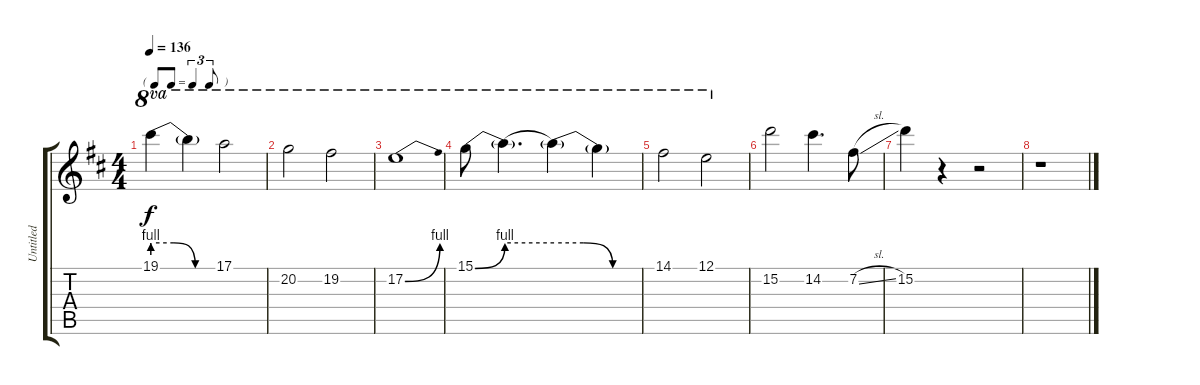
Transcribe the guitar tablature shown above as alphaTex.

\track ("Untitled" "Untitled") {instrument overdrivenguitar}
\staff {score tabs}
\tuning (E4 B3 G3 D3 A2 E2) {hide}
\ts (4 4)
\tf triplet8th
\tempo 136
\clef g2
\ks d
19.1{be (custom 0 4 20 4 40 0 60 0) t}.4{ot 8va dy f} 19.1{t}.4{ot 8va} 17.1.2{ot 8va} |
20.2.2{ot 8va} 19.2.2{ot 8va} |
17.2{be (bend 0 0 60 4)}.1{ot 8va} |
15.1{be (bend 0 0 60 4)}.8{ot 8va} 15.1{be (hold 0 4 60 4) t}.4{d ot 8va} 15.1{be (custom 0 4 20 4 40 0 60 0) t}.4{ot 8va} 15.1{t}.4{ot 8va} |
14.1.2{ot 8va} 12.1.2{ot 8va} |
15.2.2 14.2.4{d} 7.2{sl}.8 |
15.2.4 r.4 r.2 |
r.1
